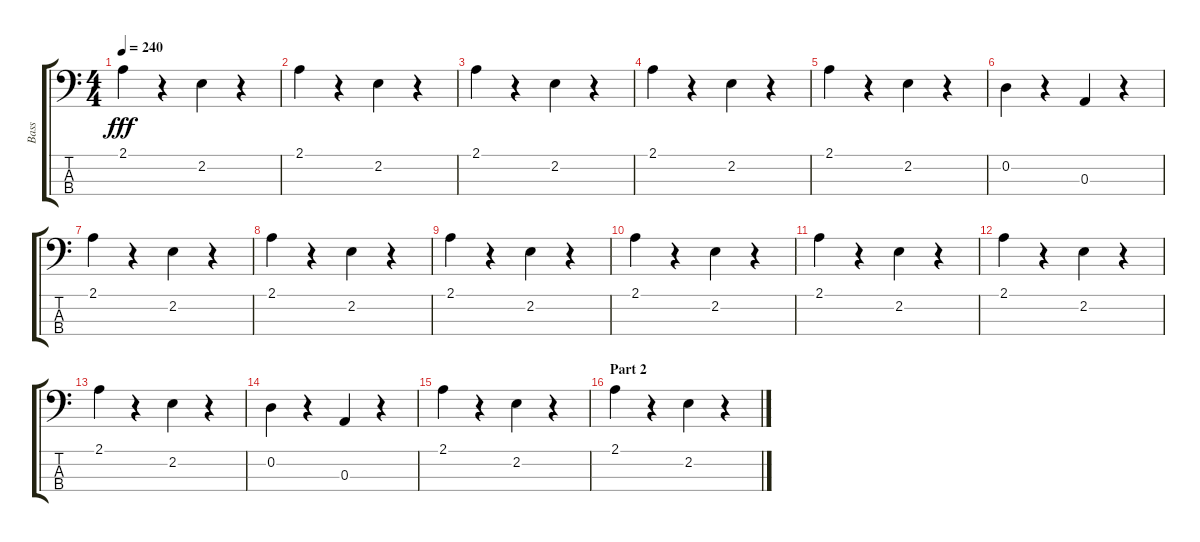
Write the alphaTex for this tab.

\track ("Bass" "Bass") {instrument acousticbass}
\staff {score tabs}
\tuning (G2 D2 A1 E1) {hide}
\ts (4 4)
\tempo 240
\clef f4
\ks c
2.1.4{dy fff} r.4 2.2.4 r.4 |
2.1.4 r.4 2.2.4 r.4 |
2.1.4 r.4 2.2.4 r.4 |
2.1.4 r.4 2.2.4 r.4 |
2.1.4 r.4 2.2.4 r.4 |
0.2.4 r.4 0.3.4 r.4 |
2.1.4 r.4 2.2.4 r.4 |
2.1.4 r.4 2.2.4 r.4 |
2.1.4 r.4 2.2.4 r.4 |
2.1.4 r.4 2.2.4 r.4 |
2.1.4 r.4 2.2.4 r.4 |
2.1.4 r.4 2.2.4 r.4 |
2.1.4 r.4 2.2.4 r.4 |
0.2.4 r.4 0.3.4 r.4 |
2.1.4 r.4 2.2.4 r.4 |
\section ("" "Part 2")
2.1.4 r.4 2.2.4 r.4
